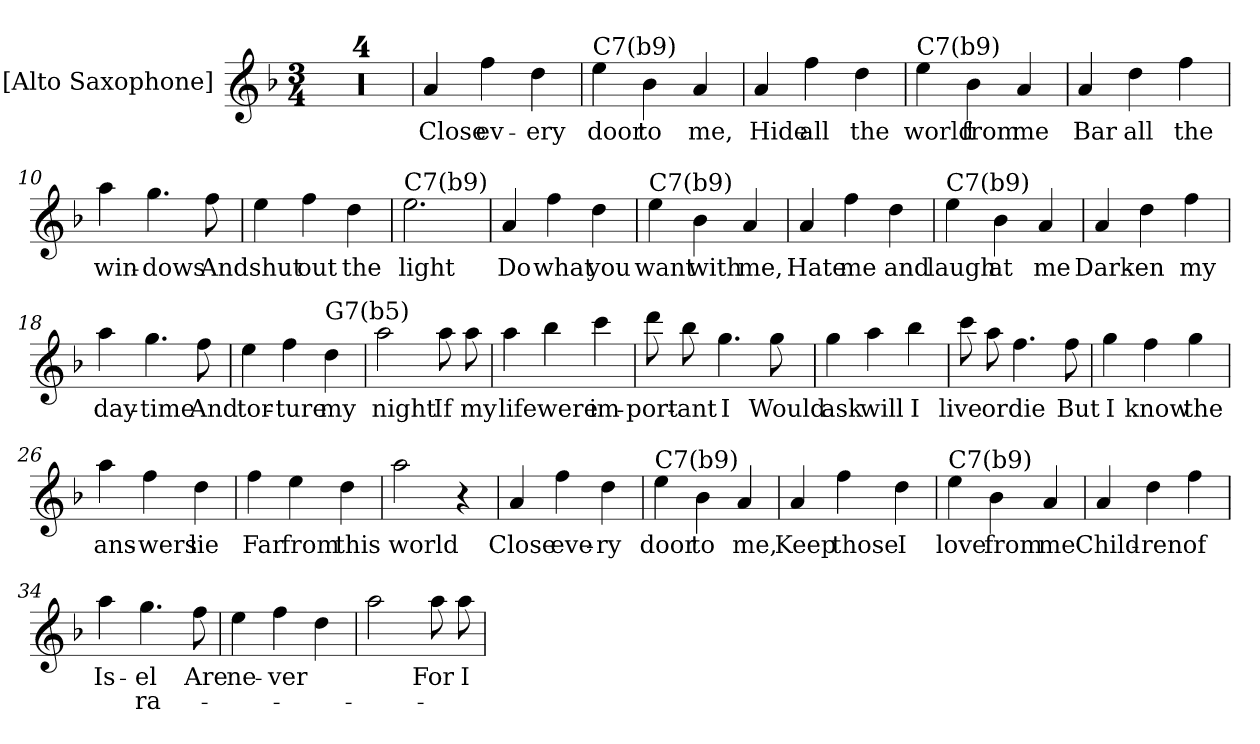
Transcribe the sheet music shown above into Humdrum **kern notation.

**kern	**text	**text
*part1	*part1	*part1
*staff1	*staff1	*staff1
*I"[Alto Saxophone]	*	*
*I'A Sax	*	*
*clefG2	*	*
*ITrd5c9	*	*
*k[b-e-a-d-]	*	*
*A-:	*	*
*M3/4	*	*
=1	=1	=1
2.r	.	.
=2	=2	=2
2.r	.	.
=3	=3	=3
2.r	.	.
=4	=4	=4
2.r	.	.
!!LO:LB:g=z
=5	=5	=5
4c	-Close	.
4a-	-ev-	.
4f	-ery	.
=6	=6	=6
!LO:TX:a:t=C7(b9)	!	!
4g	-door	.
4d-	-to	.
4c	-me,	.
=7	=7	=7
4c	-Hide	.
4a-	-all	.
4f	-the	.
=8	=8	=8
!LO:TX:a:t=C7(b9)	!	!
4g	-world	.
4d-	-from	.
4c	-me	.
!!LO:LB:g=z
=9	=9	=9
4c	-Bar	.
4f	-all	.
4a-	-the	.
=10	=10	=10
4cc	-win-	.
4.b-	-dows	.
8a-	-And	.
=11	=11	=11
4g	-shut	.
4a-	-out	.
4f	-the	.
=12	=12	=12
!LO:TX:a:t=C7(b9)	!	!
2.g	-light	.
!!LO:LB:g=z
=13	=13	=13
4c	-Do	.
4a-	-what	.
4f	-you	.
=14	=14	=14
!LO:TX:a:t=C7(b9)	!	!
4g	-want	.
4d-	-with	.
4c	-me,	.
=15	=15	=15
4c	-Hate	.
4a-	-me	.
4f	-and	.
=16	=16	=16
!LO:TX:a:t=C7(b9)	!	!
4g	-laugh	.
4d-	-at	.
4c	-me	.
!!LO:LB:g=z
=17	=17	=17
4c	-Dark-	.
4f	-en	.
4a-	-my	.
=18	=18	=18
4cc	-day-	.
4.b-	-time	.
8a-	-And	.
=19	=19	=19
4g	-tor-	.
4a-	-ture	.
!LO:TX:a:t=G7(b5)	!	!
4f	-my	.
=20	=20	=20
2cc	-night	.
8ccL	-If	.
8cc	-my	.
!!LO:LB:g=z
=21	=21	=21
4cc	-life	.
4dd-	-were	.
4ee-	-im-	.
=22	=22	=22
8ffL	-port-	.
8dd-	-ant	.
4.b-	-I	.
8b-	-Would	.
=23	=23	=23
4b-	-ask	.
4cc	-will	.
4dd-	-I	.
=24	=24	=24
8ee-L	-live	.
8cc	-or	.
4.a-	-die	.
8a-	-But	.
!!LO:LB:g=z
=25	=25	=25
4b-	-I	.
4a-	-know	.
4b-	-the	.
=26	=26	=26
4cc	-ans-	.
4a-	-wers	.
4f	-lie	.
=27	=27	=27
4a-	-Far	.
4g	-from	.
4f	-this	.
=28	=28	=28
2cc	-world	.
4r	.	.
!!LO:LB:g=z
=29	=29	=29
4c	-Close	.
4a-	-eve-	.
4f	-ry	.
=30	=30	=30
!LO:TX:a:t=C7(b9)	!	!
4g	-door	.
4d-	-to	.
4c	-me,	.
=31	=31	=31
4c	-Keep	.
4a-	-those	.
4f	-I	.
=32	=32	=32
!LO:TX:a:t=C7(b9)	!	!
4g	-love	.
4d-	-from	.
4c	-me	.
=33	=33	=33
4c	-Child-	.
4f	-ren	.
4a-	-of	.
=34	=34	=34
4cc	-Is-	.
4.b-	-el	-ra-
8a-	-Are	.
=35	=35	=35
4g	-ne-	.
4a-	-ver	.
4f	.	.
=36	=36	=36
2cc	.	.
8ccL	-For	.
8cc	-I	.
=	=	=
*-	*-	*-
